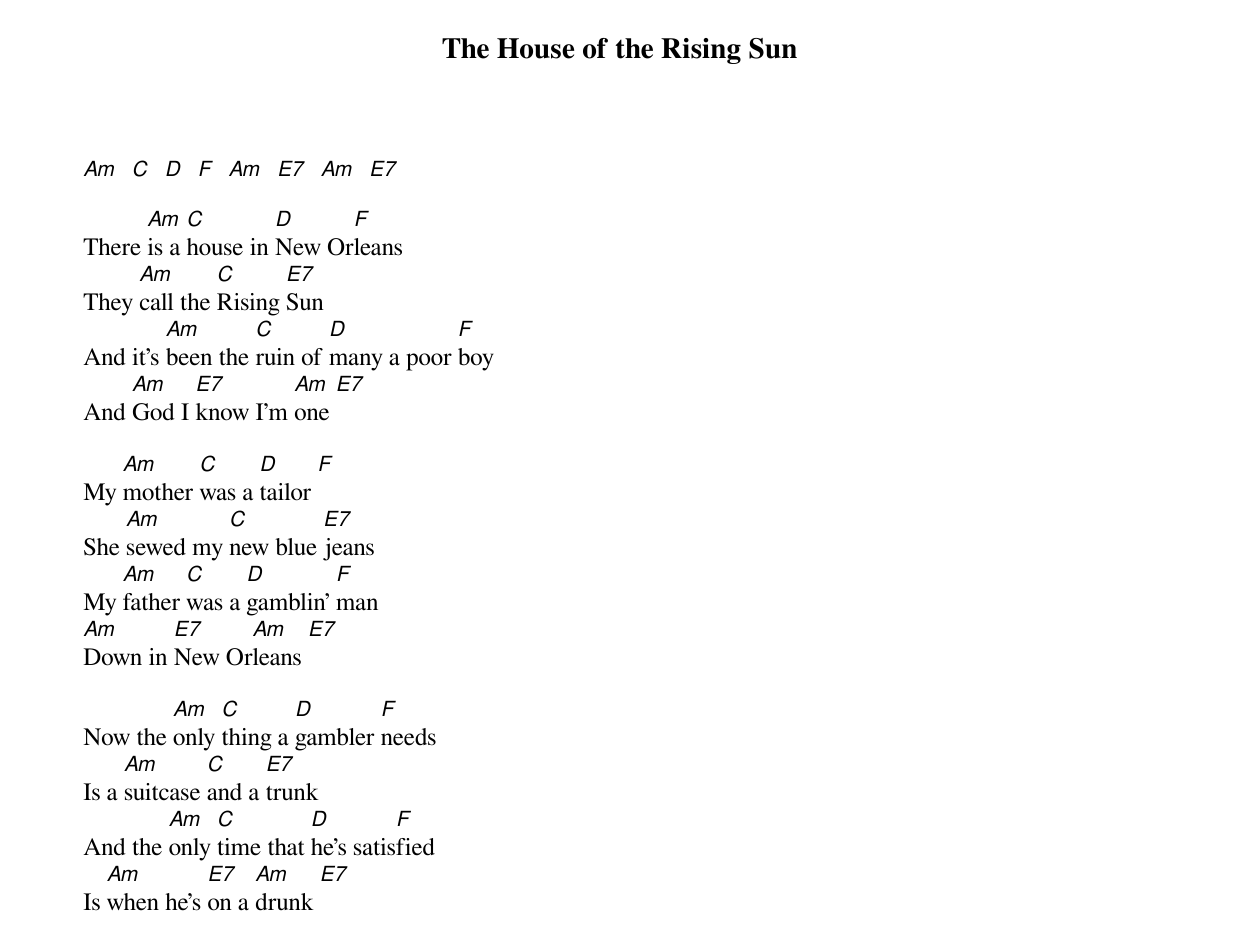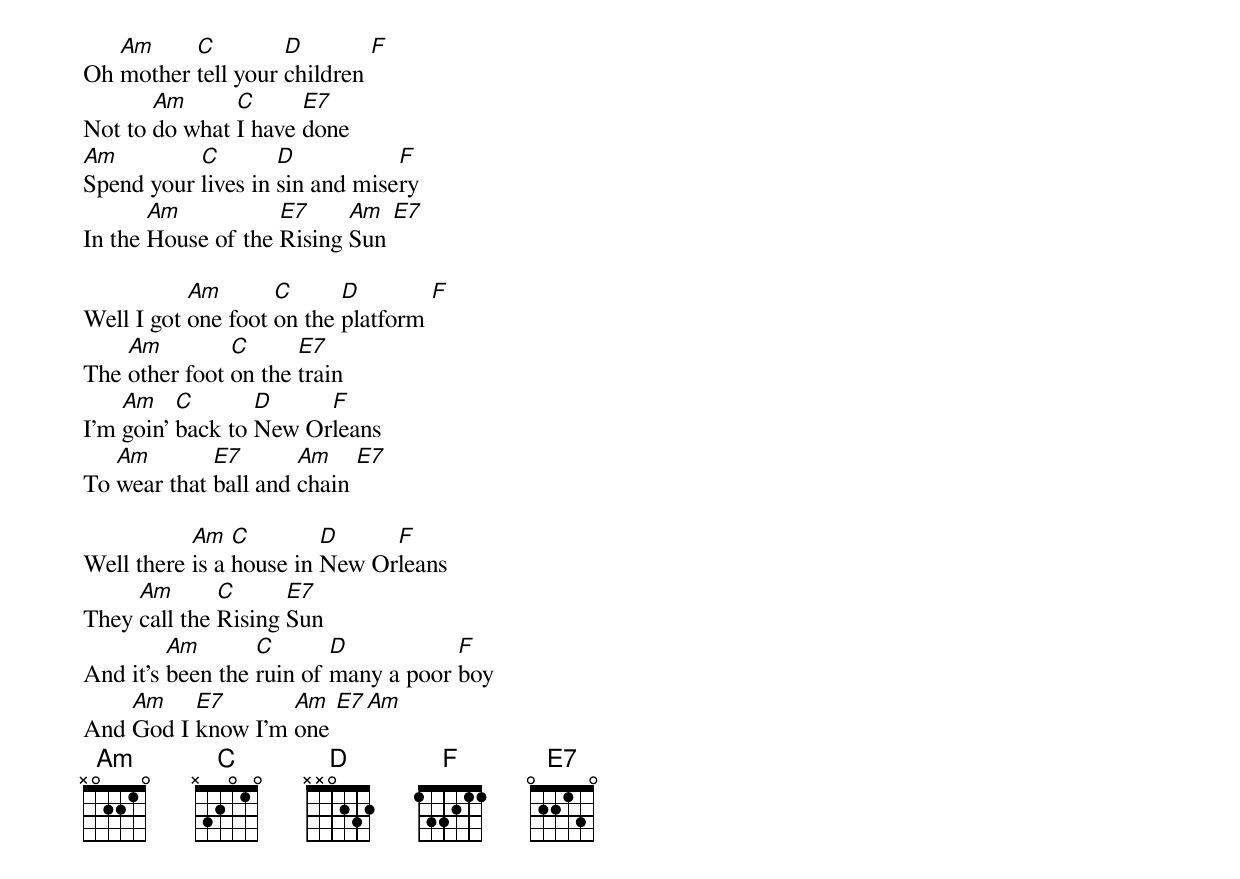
{t:The House of the Rising Sun}
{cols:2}

[Am]  [C]  [D]  [F]  [Am]  [E7]  [Am]  [E7]

There [Am]is a [C]house in [D]New Or[F]leans
They [Am]call the [C]Rising [E7]Sun
And it's [Am]been the [C]ruin of [D]many a poor [F]boy
And [Am]God I [E7]know I'm [Am]one [E7]

My [Am]mother [C]was a [D]tailor [F]
She [Am]sewed my [C]new blue [E7]jeans
My [Am]father [C]was a [D]gamblin' [F]man
[Am]Down in [E7]New Or[Am]leans [E7]

Now the [Am]only [C]thing a [D]gambler [F]needs
Is a [Am]suitcase [C]and a [E7]trunk
And the [Am]only [C]time that [D]he's satis[F]fied
Is [Am]when he's [E7]on a [Am]drunk [E7]
{colb}

Oh [Am]mother [C]tell your [D]children [F]
Not to [Am]do what [C]I have [E7]done
[Am]Spend your [C]lives in [D]sin and mise[F]ry
In the [Am]House of the [E7]Rising [Am]Sun [E7]

Well I got [Am]one foot [C]on the [D]platform [F]
The [Am]other foot [C]on the [E7]train
I'm [Am]goin' [C]back to [D]New Or[F]leans
To [Am]wear that [E7]ball and [Am]chain [E7]

Well there [Am]is a [C]house in [D]New Or[F]leans
They [Am]call the [C]Rising [E7]Sun
And it's [Am]been the [C]ruin of [D]many a poor [F]boy
And [Am]God I [E7]know I'm [Am]one [E7][Am]
